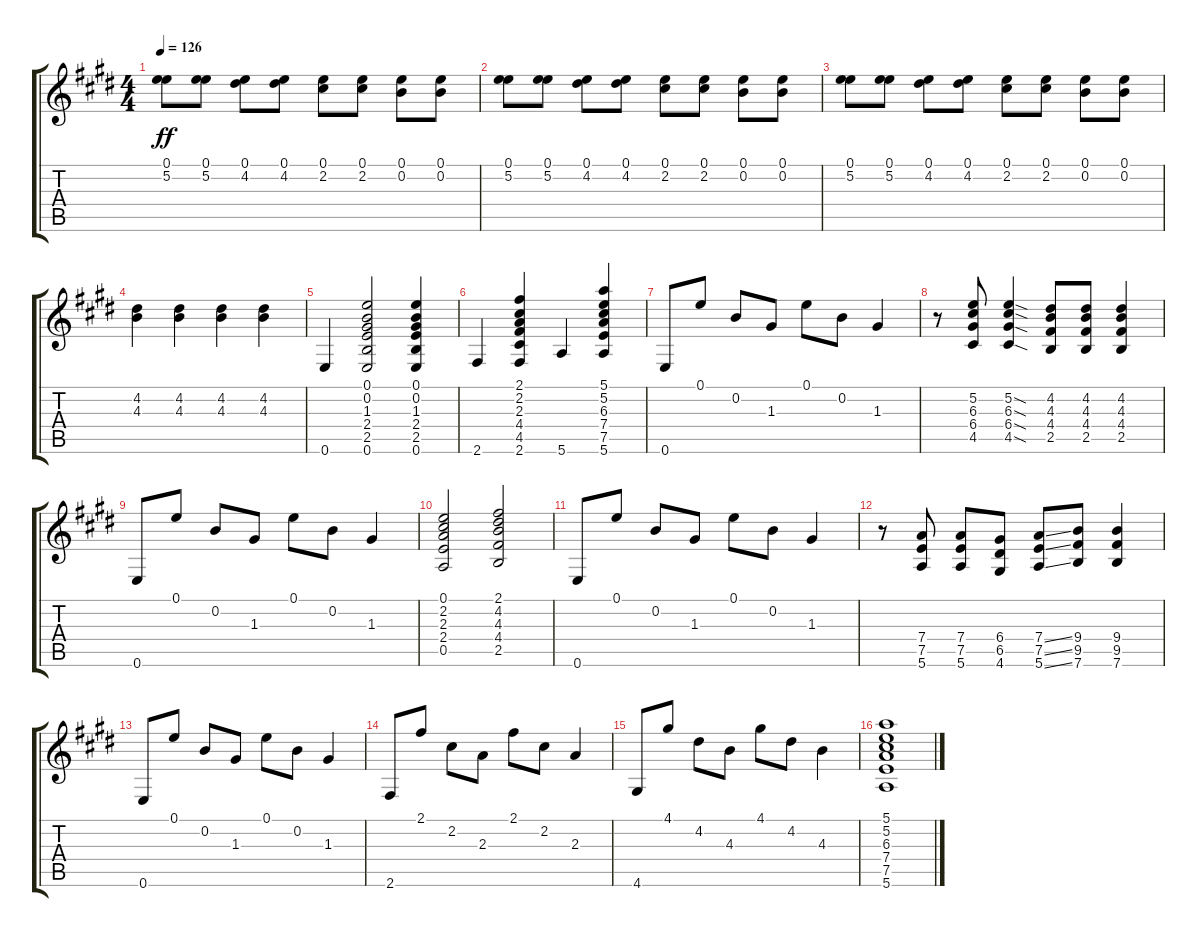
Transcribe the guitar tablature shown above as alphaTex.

\track "" {instrument overdrivenguitar}
\staff {score tabs}
\tuning (E4 B3 G3 D3 A2 E2) {hide}
\ts (4 4)
\tempo 126
\clef g2
\ks e
(0.1 5.2).8{dy ff} (0.1 5.2).8 (0.1 4.2).8 (0.1 4.2).8 (0.1 2.2).8 (0.1 2.2).8 (0.1 0.2).8 (0.1 0.2).8 |
(0.1 5.2).8 (0.1 5.2).8 (0.1 4.2).8 (0.1 4.2).8 (0.1 2.2).8 (0.1 2.2).8 (0.1 0.2).8 (0.1 0.2).8 |
(0.1 5.2).8 (0.1 5.2).8 (0.1 4.2).8 (0.1 4.2).8 (0.1 2.2).8 (0.1 2.2).8 (0.1 0.2).8 (0.1 0.2).8 |
(4.2 4.3).4 (4.2 4.3).4 (4.2 4.3).4 (4.2 4.3).4 |
0.6.4 (0.1 0.2 1.3 2.4 2.5 0.6).2 (0.1 0.2 1.3 2.4 2.5 0.6).4 |
2.6.4 (2.1 2.2 2.3 4.4 4.5 2.6).4 5.6.4 (5.1 5.2 6.3 7.4 7.5 5.6).4 |
0.6.8 0.1.8 0.2.8 1.3.8 0.1.8 0.2.8 1.3.4 |
r.8 (5.2 6.3 6.4 4.5).8 (5.2{sod} 6.3{sod} 6.4{sod} 4.5{sod}).4 (4.2 4.3 4.4 2.5).8 (4.2 4.3 4.4 2.5).8 (4.2 4.3 4.4 2.5).4 |
0.6.8 0.1.8 0.2.8 1.3.8 0.1.8 0.2.8 1.3.4 |
(0.1 2.2 2.3 2.4 0.5).2 (2.1 4.2 4.3 4.4 2.5).2 |
0.6.8 0.1.8 0.2.8 1.3.8 0.1.8 0.2.8 1.3.4 |
r.8 (7.4 7.5 5.6).8 (7.4 7.5 5.6).8 (6.4 6.5 4.6).8 (7.4{ss} 7.5{ss} 5.6{ss}).8 (9.4 9.5 7.6).8 (9.4 9.5 7.6).4 |
0.6.8 0.1.8 0.2.8 1.3.8 0.1.8 0.2.8 1.3.4 |
2.6.8 2.1.8 2.2.8 2.3.8 2.1.8 2.2.8 2.3.4 |
4.6.8 4.1.8 4.2.8 4.3.8 4.1.8 4.2.8 4.3.4 |
(5.1 5.2 6.3 7.4 7.5 5.6).1
